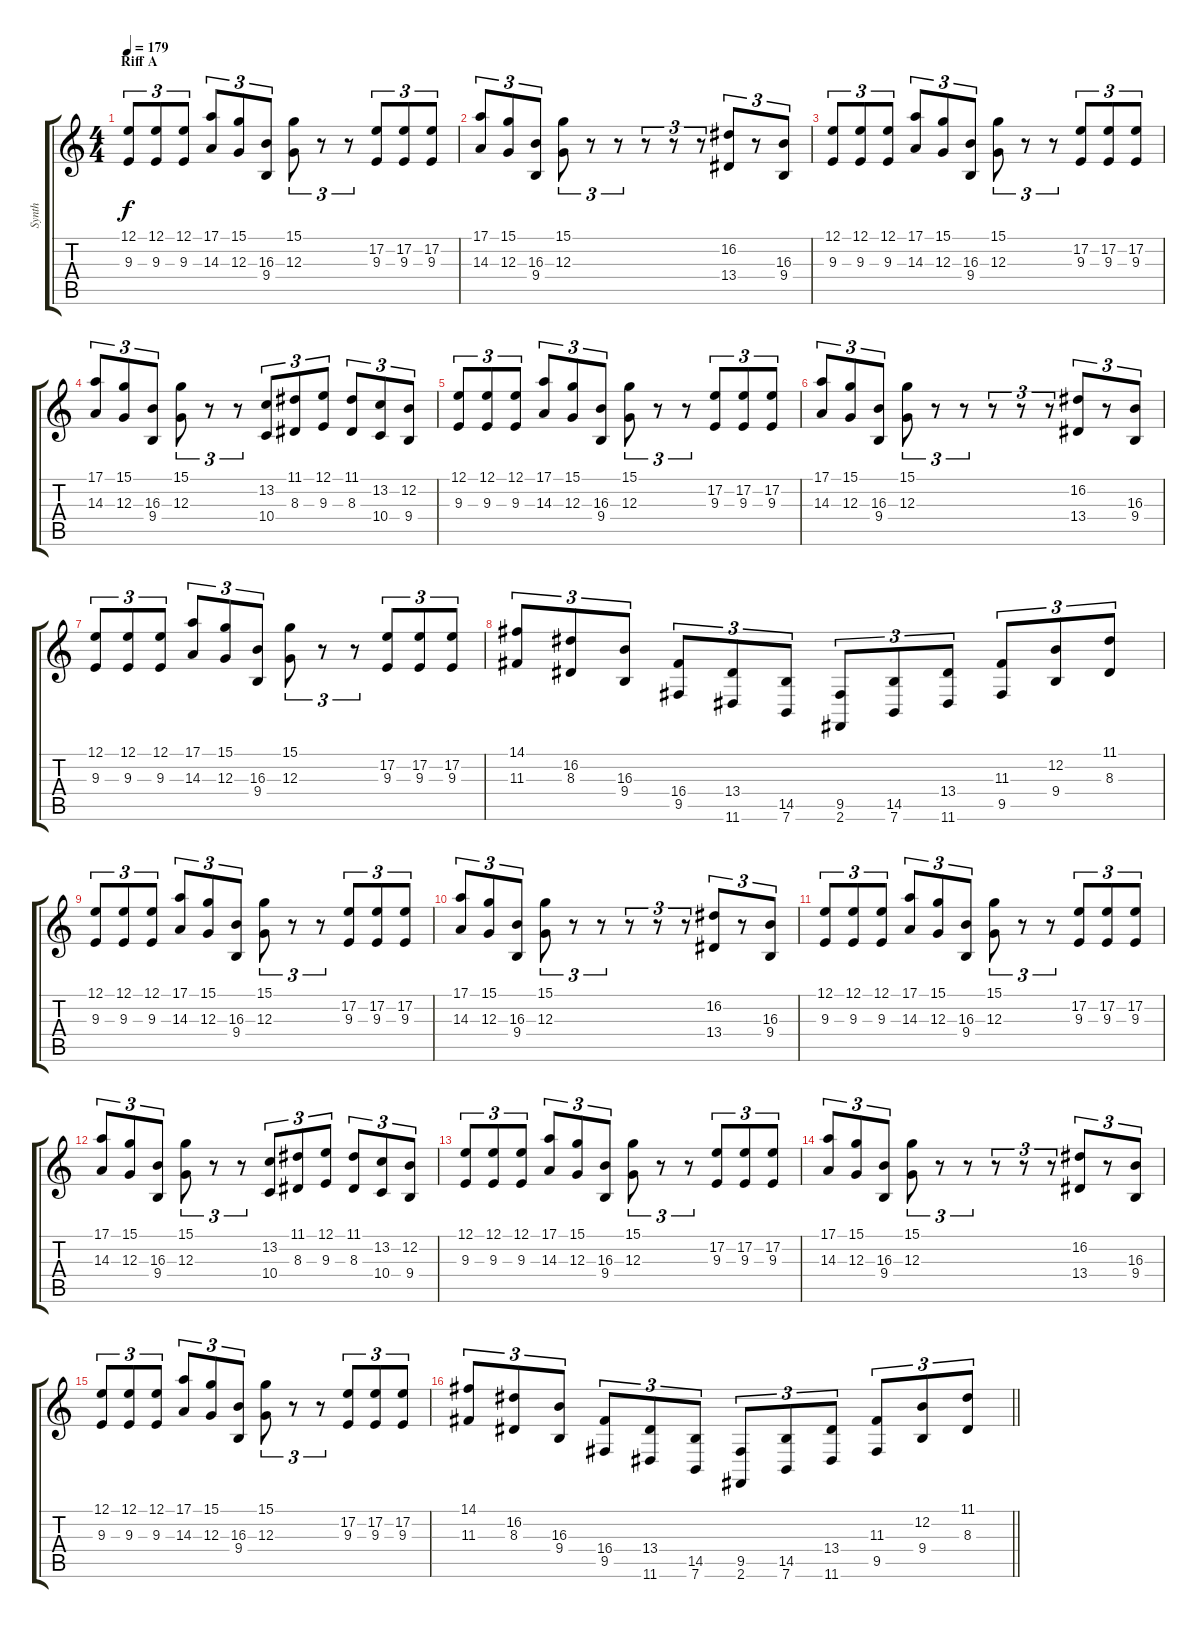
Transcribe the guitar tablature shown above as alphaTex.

\track ("Synth" "Synth") {instrument stringensemble1}
\staff {score tabs}
\tuning (E4 B3 G3 D3 A2 E2) {hide}
\ts (4 4)
\section ("" "Riff A")
\tempo 179
\clef g2
\ks c
(12.1 9.3).8{tu (3 2) dy f} (12.1 9.3).8{tu (3 2)} (12.1 9.3).8{tu (3 2)} (17.1 14.3).8{tu (3 2)} (15.1 12.3).8{tu (3 2)} (16.3 9.4).8{tu (3 2)} (15.1 12.3).8{tu (3 2)} r.8{tu (3 2)} r.8{tu (3 2)} (17.2 9.3).8{tu (3 2)} (17.2 9.3).8{tu (3 2)} (17.2 9.3).8{tu (3 2)} |
(17.1 14.3).8{tu (3 2)} (15.1 12.3).8{tu (3 2)} (16.3 9.4).8{tu (3 2)} (15.1 12.3).8{tu (3 2)} r.8{tu (3 2)} r.8{tu (3 2)} r.8{tu (3 2)} r.8{tu (3 2)} r.8{tu (3 2)} (16.2 13.4).8{tu (3 2)} r.8{tu (3 2)} (16.3 9.4).8{tu (3 2)} |
(12.1 9.3).8{tu (3 2)} (12.1 9.3).8{tu (3 2)} (12.1 9.3).8{tu (3 2)} (17.1 14.3).8{tu (3 2)} (15.1 12.3).8{tu (3 2)} (16.3 9.4).8{tu (3 2)} (15.1 12.3).8{tu (3 2)} r.8{tu (3 2)} r.8{tu (3 2)} (17.2 9.3).8{tu (3 2)} (17.2 9.3).8{tu (3 2)} (17.2 9.3).8{tu (3 2)} |
(17.1 14.3).8{tu (3 2)} (15.1 12.3).8{tu (3 2)} (16.3 9.4).8{tu (3 2)} (15.1 12.3).8{tu (3 2)} r.8{tu (3 2)} r.8{tu (3 2)} (13.2 10.4).8{tu (3 2)} (11.1 8.3).8{tu (3 2)} (12.1 9.3).8{tu (3 2)} (11.1 8.3).8{tu (3 2)} (13.2 10.4).8{tu (3 2)} (12.2 9.4).8{tu (3 2)} |
(12.1 9.3).8{tu (3 2)} (12.1 9.3).8{tu (3 2)} (12.1 9.3).8{tu (3 2)} (17.1 14.3).8{tu (3 2)} (15.1 12.3).8{tu (3 2)} (16.3 9.4).8{tu (3 2)} (15.1 12.3).8{tu (3 2)} r.8{tu (3 2)} r.8{tu (3 2)} (17.2 9.3).8{tu (3 2)} (17.2 9.3).8{tu (3 2)} (17.2 9.3).8{tu (3 2)} |
(17.1 14.3).8{tu (3 2)} (15.1 12.3).8{tu (3 2)} (16.3 9.4).8{tu (3 2)} (15.1 12.3).8{tu (3 2)} r.8{tu (3 2)} r.8{tu (3 2)} r.8{tu (3 2)} r.8{tu (3 2)} r.8{tu (3 2)} (16.2 13.4).8{tu (3 2)} r.8{tu (3 2)} (16.3 9.4).8{tu (3 2)} |
(12.1 9.3).8{tu (3 2)} (12.1 9.3).8{tu (3 2)} (12.1 9.3).8{tu (3 2)} (17.1 14.3).8{tu (3 2)} (15.1 12.3).8{tu (3 2)} (16.3 9.4).8{tu (3 2)} (15.1 12.3).8{tu (3 2)} r.8{tu (3 2)} r.8{tu (3 2)} (17.2 9.3).8{tu (3 2)} (17.2 9.3).8{tu (3 2)} (17.2 9.3).8{tu (3 2)} |
(14.1 11.3).8{tu (3 2)} (16.2 8.3).8{tu (3 2)} (16.3 9.4).8{tu (3 2)} (16.4 9.5).8{tu (3 2)} (13.4 11.6).8{tu (3 2)} (14.5 7.6).8{tu (3 2)} (9.5 2.6).8{tu (3 2)} (14.5 7.6).8{tu (3 2)} (13.4 11.6).8{tu (3 2)} (11.3 9.5).8{tu (3 2)} (12.2 9.4).8{tu (3 2)} (11.1 8.3).8{tu (3 2)} |
(12.1 9.3).8{tu (3 2)} (12.1 9.3).8{tu (3 2)} (12.1 9.3).8{tu (3 2)} (17.1 14.3).8{tu (3 2)} (15.1 12.3).8{tu (3 2)} (16.3 9.4).8{tu (3 2)} (15.1 12.3).8{tu (3 2)} r.8{tu (3 2)} r.8{tu (3 2)} (17.2 9.3).8{tu (3 2)} (17.2 9.3).8{tu (3 2)} (17.2 9.3).8{tu (3 2)} |
(17.1 14.3).8{tu (3 2)} (15.1 12.3).8{tu (3 2)} (16.3 9.4).8{tu (3 2)} (15.1 12.3).8{tu (3 2)} r.8{tu (3 2)} r.8{tu (3 2)} r.8{tu (3 2)} r.8{tu (3 2)} r.8{tu (3 2)} (16.2 13.4).8{tu (3 2)} r.8{tu (3 2)} (16.3 9.4).8{tu (3 2)} |
(12.1 9.3).8{tu (3 2)} (12.1 9.3).8{tu (3 2)} (12.1 9.3).8{tu (3 2)} (17.1 14.3).8{tu (3 2)} (15.1 12.3).8{tu (3 2)} (16.3 9.4).8{tu (3 2)} (15.1 12.3).8{tu (3 2)} r.8{tu (3 2)} r.8{tu (3 2)} (17.2 9.3).8{tu (3 2)} (17.2 9.3).8{tu (3 2)} (17.2 9.3).8{tu (3 2)} |
(17.1 14.3).8{tu (3 2)} (15.1 12.3).8{tu (3 2)} (16.3 9.4).8{tu (3 2)} (15.1 12.3).8{tu (3 2)} r.8{tu (3 2)} r.8{tu (3 2)} (13.2 10.4).8{tu (3 2)} (11.1 8.3).8{tu (3 2)} (12.1 9.3).8{tu (3 2)} (11.1 8.3).8{tu (3 2)} (13.2 10.4).8{tu (3 2)} (12.2 9.4).8{tu (3 2)} |
(12.1 9.3).8{tu (3 2)} (12.1 9.3).8{tu (3 2)} (12.1 9.3).8{tu (3 2)} (17.1 14.3).8{tu (3 2)} (15.1 12.3).8{tu (3 2)} (16.3 9.4).8{tu (3 2)} (15.1 12.3).8{tu (3 2)} r.8{tu (3 2)} r.8{tu (3 2)} (17.2 9.3).8{tu (3 2)} (17.2 9.3).8{tu (3 2)} (17.2 9.3).8{tu (3 2)} |
(17.1 14.3).8{tu (3 2)} (15.1 12.3).8{tu (3 2)} (16.3 9.4).8{tu (3 2)} (15.1 12.3).8{tu (3 2)} r.8{tu (3 2)} r.8{tu (3 2)} r.8{tu (3 2)} r.8{tu (3 2)} r.8{tu (3 2)} (16.2 13.4).8{tu (3 2)} r.8{tu (3 2)} (16.3 9.4).8{tu (3 2)} |
(12.1 9.3).8{tu (3 2)} (12.1 9.3).8{tu (3 2)} (12.1 9.3).8{tu (3 2)} (17.1 14.3).8{tu (3 2)} (15.1 12.3).8{tu (3 2)} (16.3 9.4).8{tu (3 2)} (15.1 12.3).8{tu (3 2)} r.8{tu (3 2)} r.8{tu (3 2)} (17.2 9.3).8{tu (3 2)} (17.2 9.3).8{tu (3 2)} (17.2 9.3).8{tu (3 2)} |
\barLineRight lightlight
(14.1 11.3).8{tu (3 2)} (16.2 8.3).8{tu (3 2)} (16.3 9.4).8{tu (3 2)} (16.4 9.5).8{tu (3 2)} (13.4 11.6).8{tu (3 2)} (14.5 7.6).8{tu (3 2)} (9.5 2.6).8{tu (3 2)} (14.5 7.6).8{tu (3 2)} (13.4 11.6).8{tu (3 2)} (11.3 9.5).8{tu (3 2)} (12.2 9.4).8{tu (3 2)} (11.1 8.3).8{tu (3 2)}
